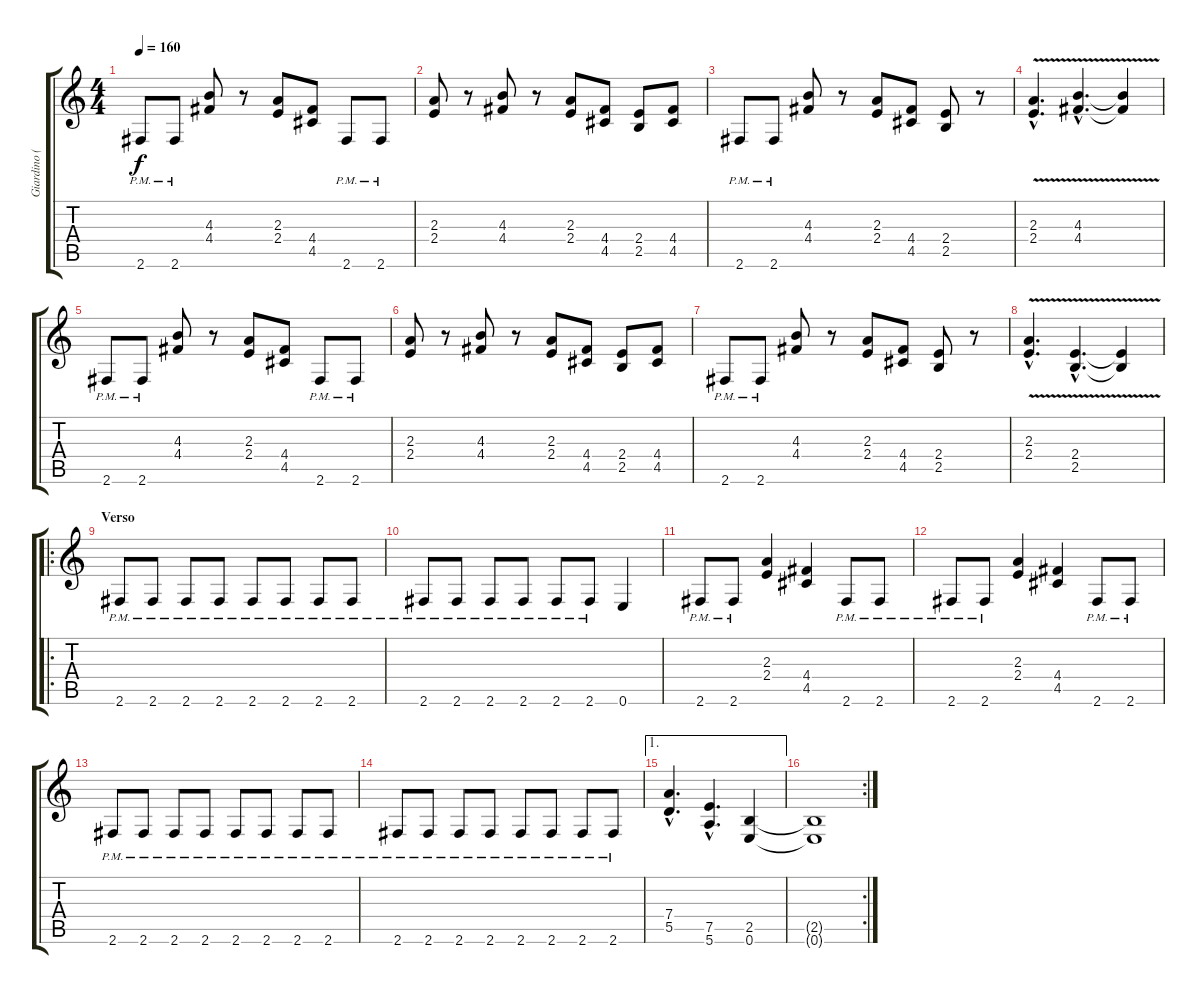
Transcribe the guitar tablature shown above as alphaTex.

\track ("Giardino (Ritmo)" "Giardino (") {instrument distortionguitar}
\staff {score tabs}
\tuning (E4 B3 G3 D3 A2 E2) {hide}
\ts (4 4)
\tempo 160
\clef g2
\ks c
2.6{pm}.8{dy f} 2.6{pm}.8 (4.3 4.4).8 r.8 (2.3 2.4).8 (4.4 4.5).8 2.6{pm}.8 2.6{pm}.8 |
(2.3 2.4).8 r.8 (4.3 4.4).8 r.8 (2.3 2.4).8 (4.4 4.5).8 (2.4 2.5).8 (4.4 4.5).8 |
2.6{pm}.8 2.6{pm}.8 (4.3 4.4).8 r.8 (2.3 2.4).8 (4.4 4.5).8 (2.4 2.5).8 r.8 |
(2.3{v hac} 2.4{hac}).4{d} (4.3{v hac} 4.4{hac}).4{d} (4.3{t} 4.4{t}).4 |
2.6{pm}.8 2.6{pm}.8 (4.3 4.4).8 r.8 (2.3 2.4).8 (4.4 4.5).8 2.6{pm}.8 2.6{pm}.8 |
(2.3 2.4).8 r.8 (4.3 4.4).8 r.8 (2.3 2.4).8 (4.4 4.5).8 (2.4 2.5).8 (4.4 4.5).8 |
2.6{pm}.8 2.6{pm}.8 (4.3 4.4).8 r.8 (2.3 2.4).8 (4.4 4.5).8 (2.4 2.5).8 r.8 |
(2.3{v hac} 2.4{hac}).4{d} (2.4{v hac} 2.5{hac}).4{d} (2.4{t} 2.5{t}).4 |
\ro
\section ("" "Verso")
2.6{pm}.8 2.6{pm}.8 2.6{pm}.8 2.6{pm}.8 2.6{pm}.8 2.6{pm}.8 2.6{pm}.8 2.6{pm}.8 |
2.6{pm}.8 2.6{pm}.8 2.6{pm}.8 2.6{pm}.8 2.6{pm}.8 2.6{pm}.8 0.6.4 |
2.6{pm}.8 2.6{pm}.8 (2.3 2.4).4 (4.4 4.5).4 2.6{pm}.8 2.6{pm}.8 |
2.6{pm}.8 2.6{pm}.8 (2.3 2.4).4 (4.4 4.5).4 2.6{pm}.8 2.6{pm}.8 |
2.6{pm}.8 2.6{pm}.8 2.6{pm}.8 2.6{pm}.8 2.6{pm}.8 2.6{pm}.8 2.6{pm}.8 2.6{pm}.8 |
2.6{pm}.8 2.6{pm}.8 2.6{pm}.8 2.6{pm}.8 2.6{pm}.8 2.6{pm}.8 2.6{pm}.8 2.6{pm}.8 |
\ae 1
(7.4{hac} 5.5{hac}).4{d} (7.5{hac} 5.6{hac}).4{d} (2.5 0.6).4 |
\rc 2
(2.5{t} 0.6{t}).1
